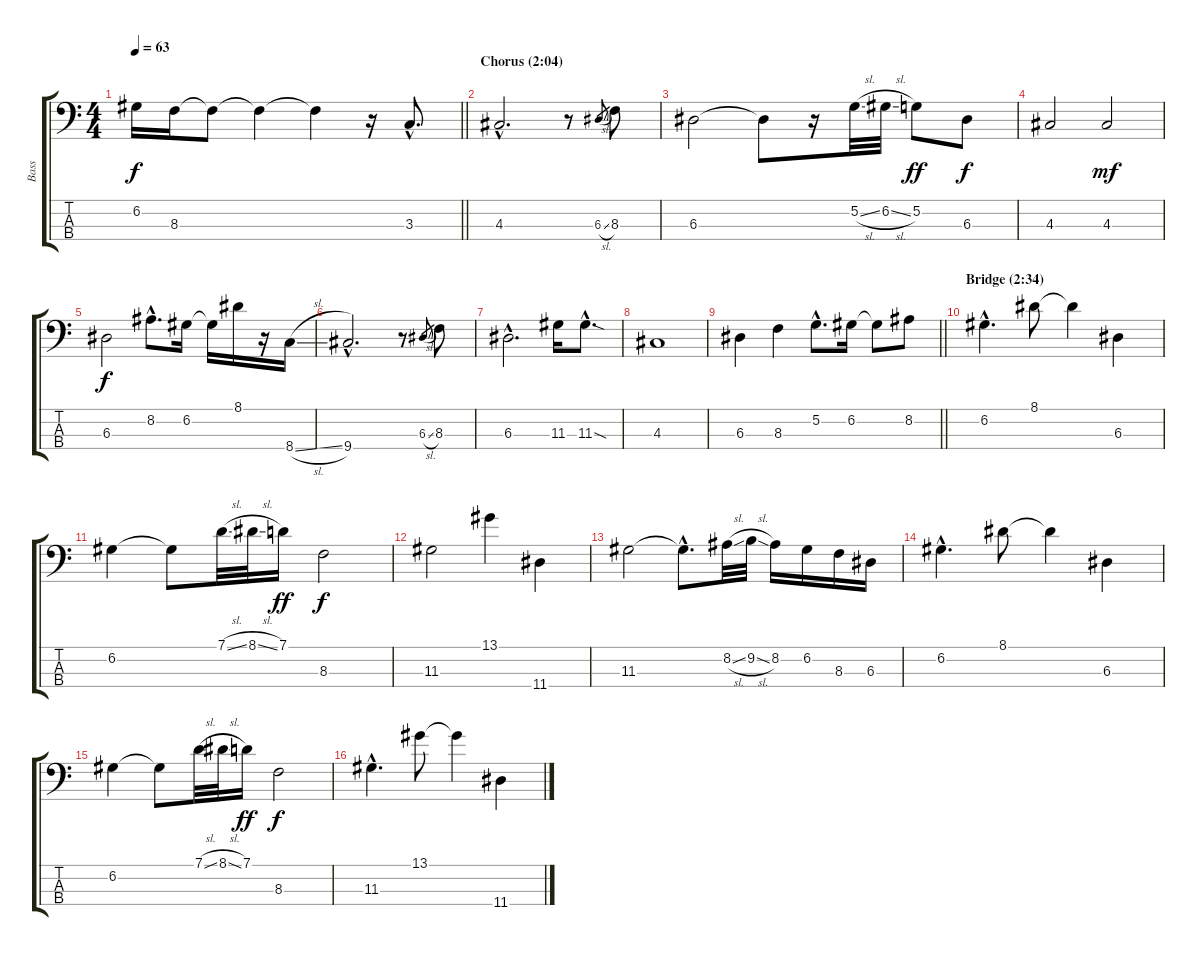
\track ("Bass" "Bass") {instrument fretlessbass}
\staff {score tabs}
\tuning (G2 D2 A1 E1) {hide}
\ts (4 4)
\tempo 63
\clef f4
\barLineRight lightlight
\ks c
6.2.16{dy f} 8.3.16 8.3{t}.8 8.3{t}.4 8.3{t}.4 r.16 3.3{hac}.8{d} |
\section ("" "Chorus (2:04)")
4.3{hac}.2{d} r.8 6.3{sl}.8{gr} 8.3.8 |
6.3.2 6.3{t}.8 r.16 5.2{sl}.32 6.2{sl}.32 5.2.8{dy ff} 6.3.8{dy f} |
4.3.2 4.3.2{dy mf} |
6.3.2{dy f} 8.2{hac}.8{d} 6.2.16 6.2{t}.16 8.1.16 r.16 8.4{sl}.16 |
9.4{hac}.2{d} r.8 6.3{sl}.8{gr} 8.3.8 |
6.3{hac}.2{d} 11.3.16 11.3{sod hac}.8{d} |
4.3.1 |
\barLineRight lightlight
6.3.4 8.3.4 5.2{hac}.8{d} 6.2.16 6.2{t}.8 8.2.8 |
\section ("" "Bridge (2:34)")
6.2{hac}.4{d} 8.1.8 8.1{t}.4 6.3.4 |
6.2.4 6.2{t}.8 7.1{sl}.32 8.1{sl}.32 7.1.16{dy ff} 8.3.2{dy f} |
11.3.2 13.1.4 11.4.4 |
11.3.2 11.3{hac t}.8{d} 8.2{sl}.32 9.2{sl}.32 8.2.16 6.2.16 8.3.16 6.3.16 |
6.2{hac}.4{d} 8.1.8 8.1{t}.4 6.3.4 |
6.2.4 6.2{t}.8 7.1{sl}.32 8.1{sl}.32 7.1.16{dy ff} 8.3.2{dy f} |
11.3{hac}.4{d} 13.1.8 13.1{t}.4 11.4.4
